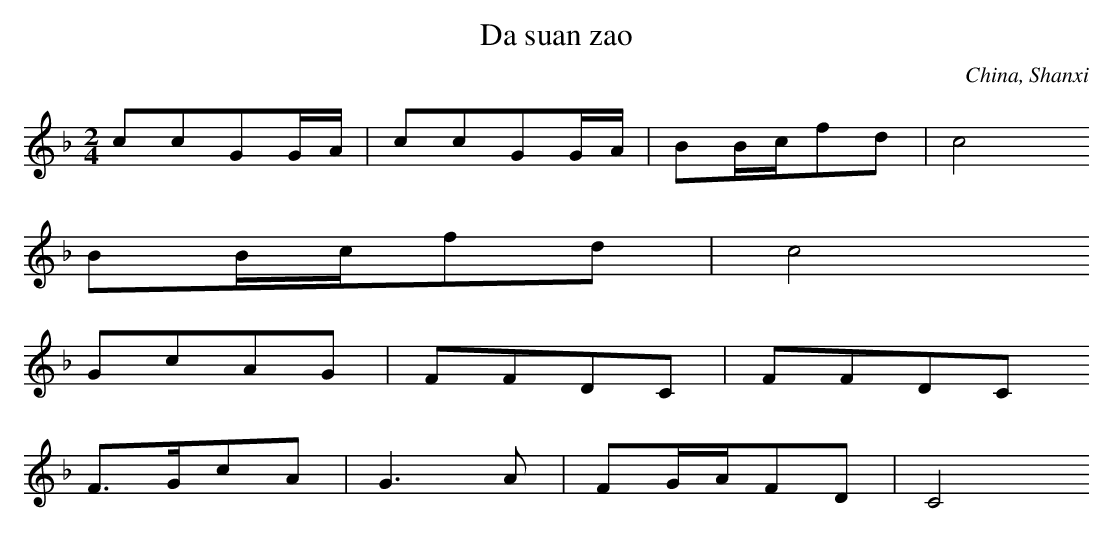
X:1
T: Da suan zao
O: China, Shanxi
M: 2/4
L: 1/16
K: F
c2c2G2GA | c2c2G2GA | B2Bcf2d2 | c8
B2Bcf2d2 | c8
G2c2A2G2 | F2F2D2C2 | F2F2D2C2
F3Gc2A2 | G6A2 | F2GAF2D2 | C8
